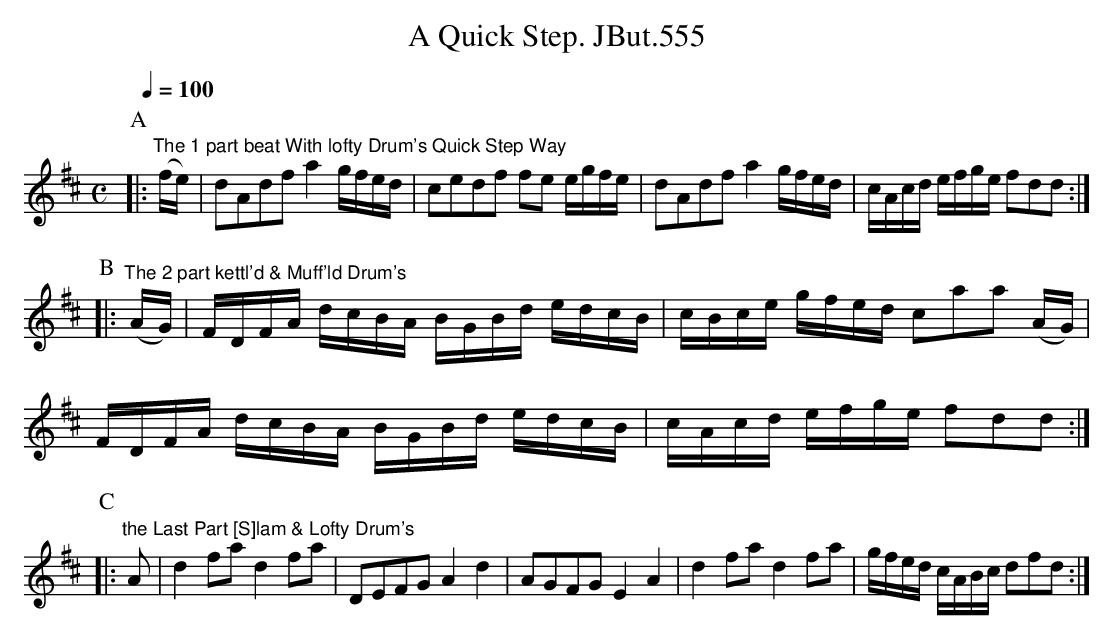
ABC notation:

X:1
T:Quick Step. JBut.555, A
M:C
Q:1/4=100
L:1/16
K:D
P:A
|: "^The 1 part beat With lofty Drum's Quick Step Way"(fe) | \
d2A2d2f2 a4 gfed | c2e2d2f2 f2e2 egfe | \
d2A2d2f2 a4 gfed | cAcd efge f2d2d2 :|
P:B
|: "^The 2 part kettl'd & Muff'ld Drum's"(AG) | \
FDFA dcBA BGBd edcB | cBce gfed c2a2a2 (AG) |
FDFA dcBA BGBd edcB | cAcd efge f2d2d2 :|
P:C
|: "^the Last Part [S]lam & Lofty Drum's"A2 | d4f2a2 d4f2a2 | D2E2F2G2 A4d4 | A2G2F2G2 E4A4 | \
d4f2a2 d4f2a2 | gfed cABc d2f2d2 :|
